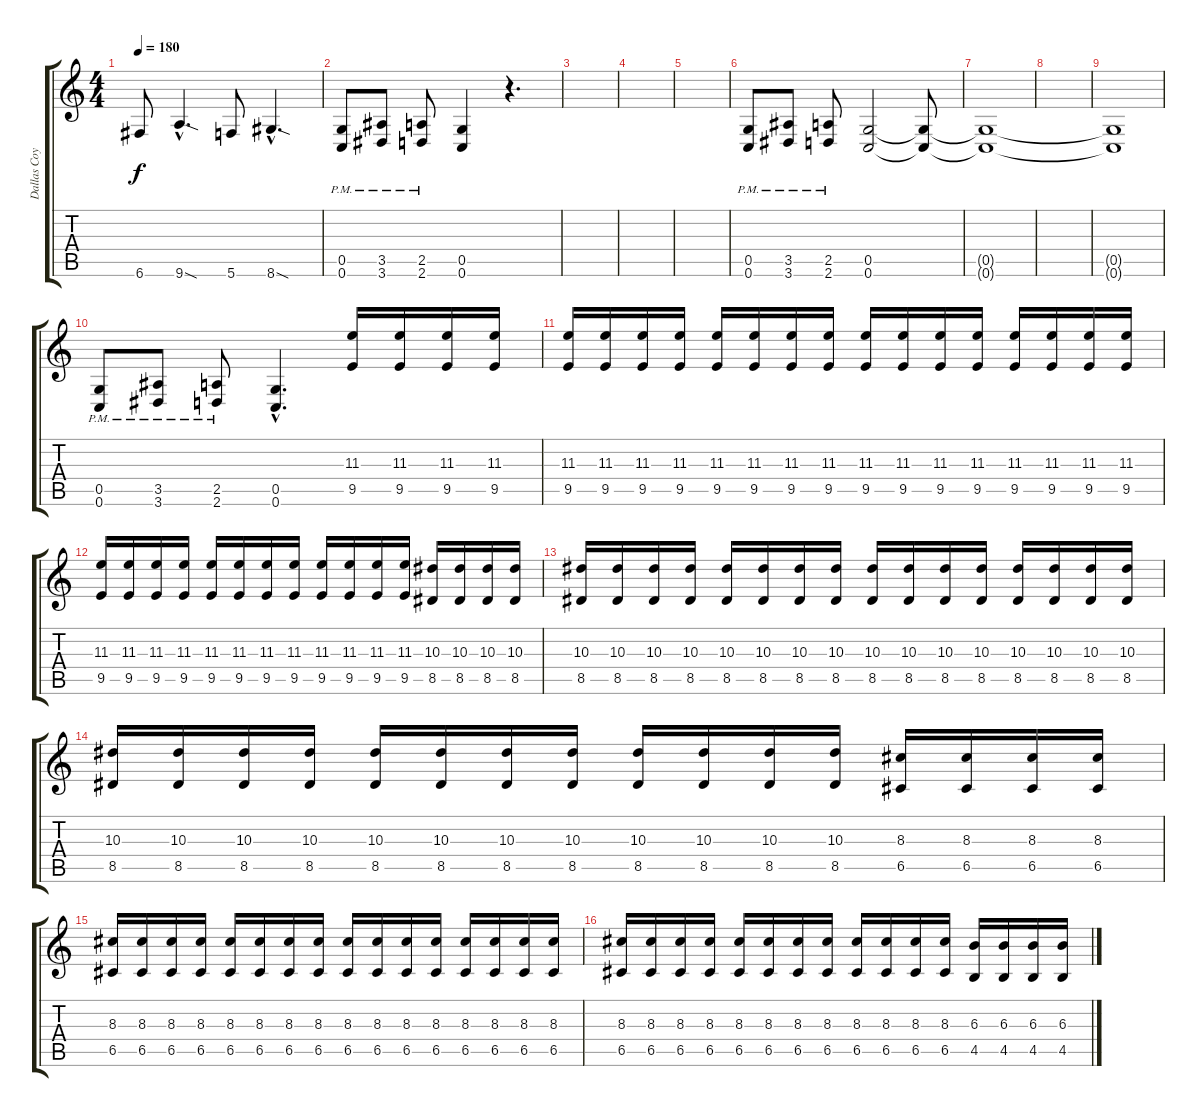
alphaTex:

\track ("Dallas Coyle" "Dallas Coy") {instrument distortionguitar}
\staff {score tabs}
\tuning (D4 A3 F3 C3 G2 C2) {hide}
\ts (4 4)
\tempo 180
\clef g2
\ks c
6.6.8{dy f} 9.6{sod hac}.4{d} 5.6.8 8.6{sod hac}.4{d} |
(0.5{pm} 0.6{pm}).8 (3.5{pm} 3.6{pm}).8 (2.5{pm} 2.6{pm}).8 (0.5 0.6).4 r.4{d} |
|
|
|
(0.5{pm} 0.6{pm}).8 (3.5{pm} 3.6{pm}).8 (2.5{pm} 2.6{pm}).8 (0.5 0.6).2 (0.5{t} 0.6{t}).8 |
(0.5{t} 0.6{t}).1 |
|
(0.5{t} 0.6{t}).1 |
(0.5{pm} 0.6{pm}).8 (3.5{pm} 3.6{pm}).8 (2.5{pm} 2.6{pm}).8 (0.5{hac} 0.6{hac}).4{d} (11.3 9.5).16 (11.3 9.5).16 (11.3 9.5).16 (11.3 9.5).16 |
(11.3 9.5).16 (11.3 9.5).16 (11.3 9.5).16 (11.3 9.5).16 (11.3 9.5).16 (11.3 9.5).16 (11.3 9.5).16 (11.3 9.5).16 (11.3 9.5).16 (11.3 9.5).16 (11.3 9.5).16 (11.3 9.5).16 (11.3 9.5).16 (11.3 9.5).16 (11.3 9.5).16 (11.3 9.5).16 |
(11.3 9.5).16 (11.3 9.5).16 (11.3 9.5).16 (11.3 9.5).16 (11.3 9.5).16 (11.3 9.5).16 (11.3 9.5).16 (11.3 9.5).16 (11.3 9.5).16 (11.3 9.5).16 (11.3 9.5).16 (11.3 9.5).16 (10.3 8.5).16 (10.3 8.5).16 (10.3 8.5).16 (10.3 8.5).16 |
(10.3 8.5).16 (10.3 8.5).16 (10.3 8.5).16 (10.3 8.5).16 (10.3 8.5).16 (10.3 8.5).16 (10.3 8.5).16 (10.3 8.5).16 (10.3 8.5).16 (10.3 8.5).16 (10.3 8.5).16 (10.3 8.5).16 (10.3 8.5).16 (10.3 8.5).16 (10.3 8.5).16 (10.3 8.5).16 |
(10.3 8.5).16 (10.3 8.5).16 (10.3 8.5).16 (10.3 8.5).16 (10.3 8.5).16 (10.3 8.5).16 (10.3 8.5).16 (10.3 8.5).16 (10.3 8.5).16 (10.3 8.5).16 (10.3 8.5).16 (10.3 8.5).16 (8.3 6.5).16 (8.3 6.5).16 (8.3 6.5).16 (8.3 6.5).16 |
(8.3 6.5).16 (8.3 6.5).16 (8.3 6.5).16 (8.3 6.5).16 (8.3 6.5).16 (8.3 6.5).16 (8.3 6.5).16 (8.3 6.5).16 (8.3 6.5).16 (8.3 6.5).16 (8.3 6.5).16 (8.3 6.5).16 (8.3 6.5).16 (8.3 6.5).16 (8.3 6.5).16 (8.3 6.5).16 |
(8.3 6.5).16 (8.3 6.5).16 (8.3 6.5).16 (8.3 6.5).16 (8.3 6.5).16 (8.3 6.5).16 (8.3 6.5).16 (8.3 6.5).16 (8.3 6.5).16 (8.3 6.5).16 (8.3 6.5).16 (8.3 6.5).16 (6.3 4.5).16 (6.3 4.5).16 (6.3 4.5).16 (6.3 4.5).16
